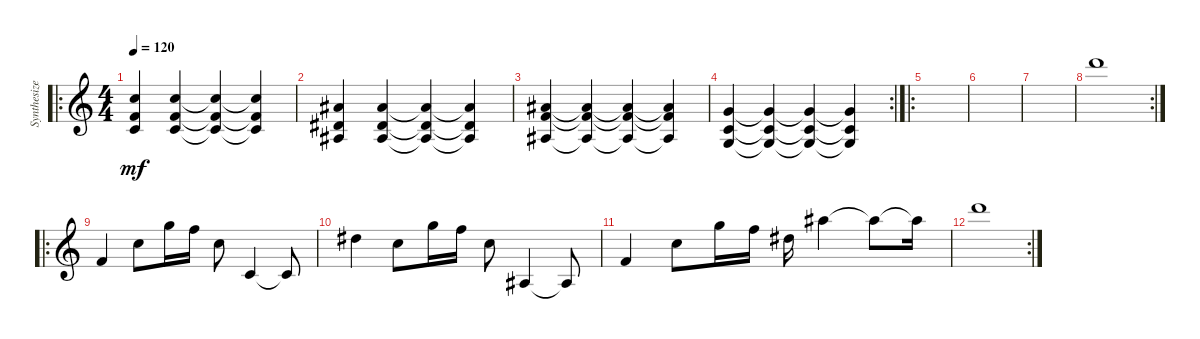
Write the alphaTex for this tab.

\track ("Synthesizer (Staff 1)" "Synthesize") {instrument fx1rain}
\staff {score}
\tuning (E4 B3 G3 D3 A2 E2 B1) {hide}
\ro
\ts (4 4)
\tempo 120
\clef g2
\ks c
(1.1 1.2 17.3).4{dy mf} (1.1 1.2 17.3).4 (1.1{t} 1.2{t} 17.3{t}).4 (1.1{t} 1.2{t} 17.3{t}).4 |
(6.1 4.2 3.3).4 (6.1 4.2 3.3).4 (6.1{t} 4.2{t} 3.3{t}).4 (6.1{t} 4.2{t} 3.3{t}).4 |
(1.1 11.2 3.3).4 (1.1{t} 11.2{t} 3.3{t}).4 (1.1{t} 11.2{t} 3.3{t}).4 (1.1{t} 11.2{t} 3.3{t}).4 |
\rc 2
(3.1 1.2 0.3).4 (3.1{t} 1.2{t} 0.3{t}).4 (3.1{t} 1.2{t} 0.3{t}).4 (3.1{t} 1.2{t} 0.3{t}).4 |
\ro
|
|
|
\rc 2
22.1.1 |
\ro
1.1.4 8.1.8 15.1.16 13.1.16 8.1.8 1.2.4 1.2{t}.8 |
11.1.4 8.1.8 15.1.16 13.1.16 8.1.8 3.3.4 3.3{t}.8 |
1.1.4 8.1.8 15.1.16 13.1.16 11.1.16 18.1.4 18.1{t}.8 18.1{t}.16 |
\rc 2
22.1.1
